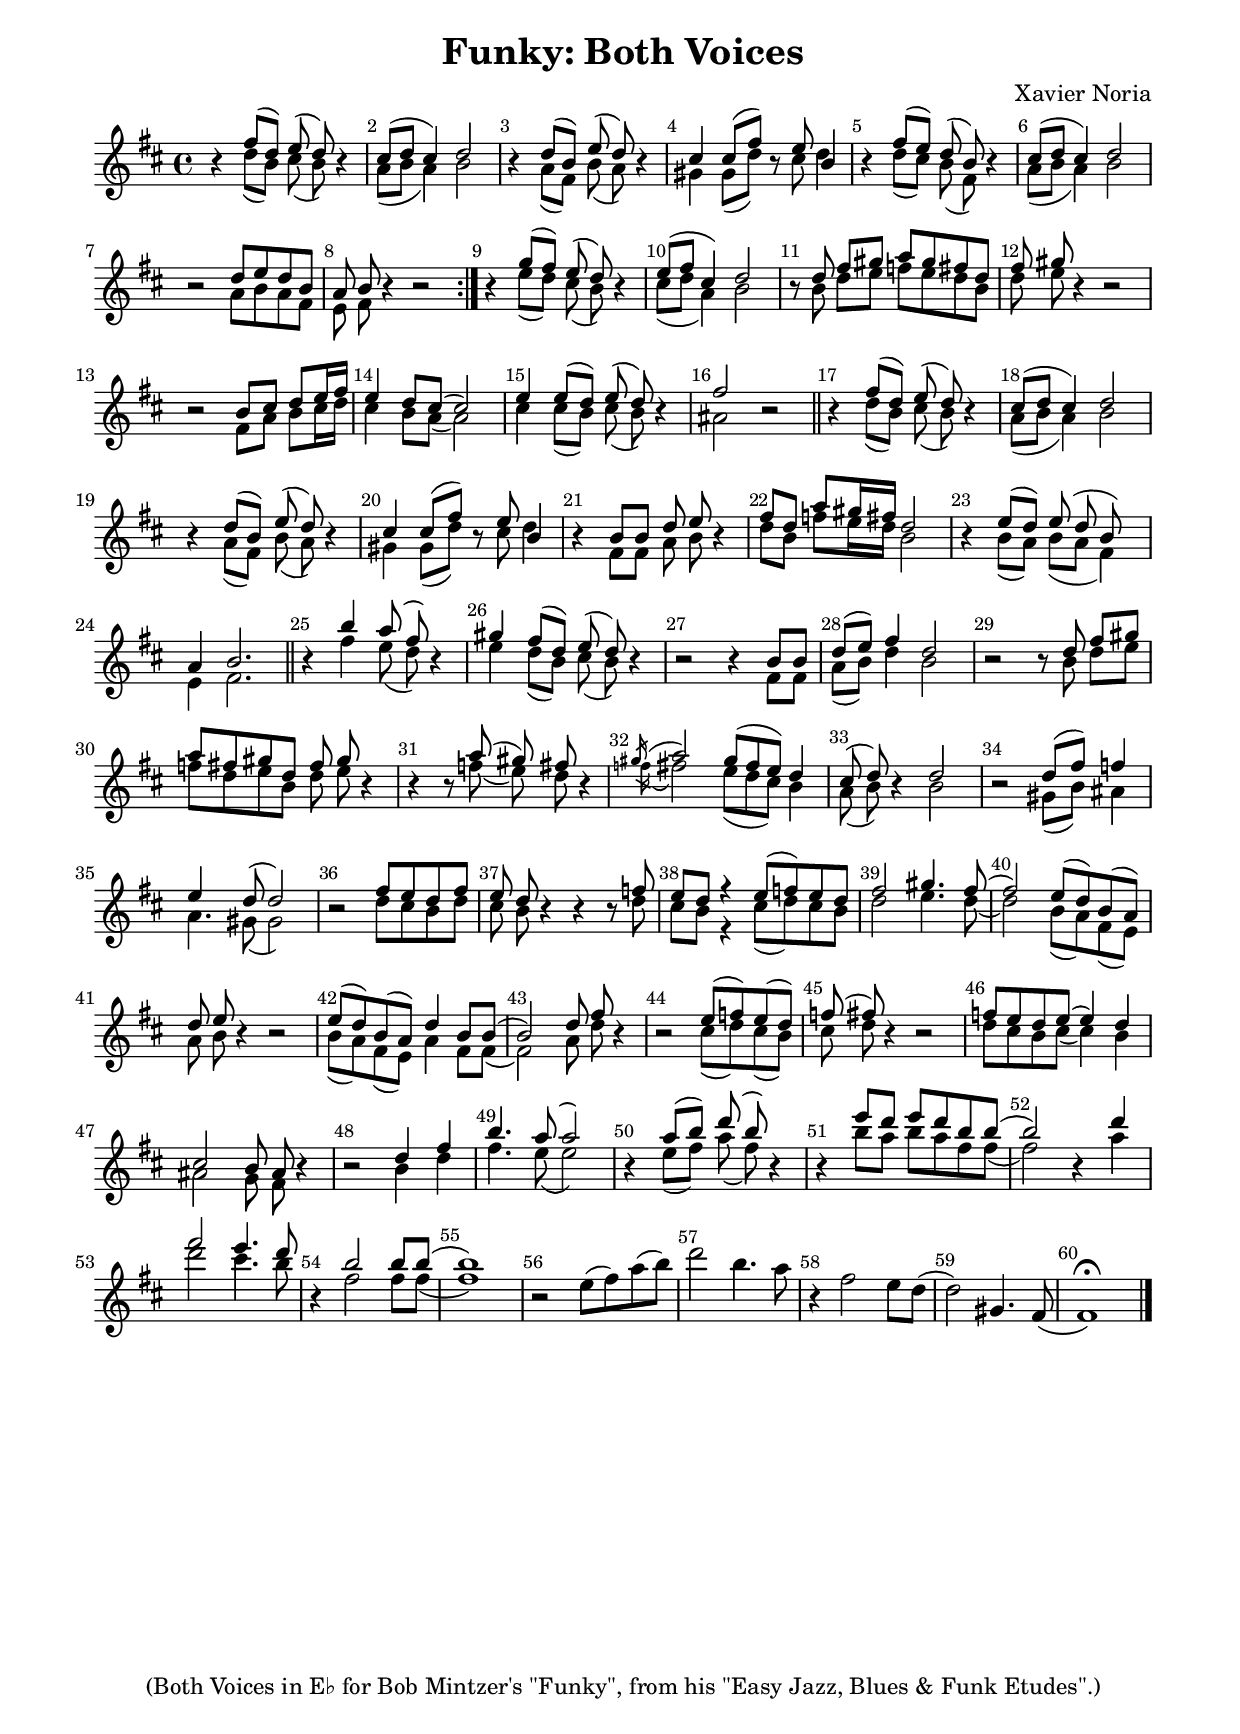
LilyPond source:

\version "2.16.1"

\include "../shared/common.ly"

\header {
  title    = "Funky: Both Voices"
  composer = "Xavier Noria"
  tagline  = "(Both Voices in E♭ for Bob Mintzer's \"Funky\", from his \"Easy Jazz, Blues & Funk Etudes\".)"
}

melody = \relative c'' {
  \clef treble
  \key d \major
  \time 4/4
  
  \repeat volta 2 {
    % 1
    r4 << fs8( \\ d8( >> << d8) \\ b8) >> << e8( \\ cs8( >> << d8) \\ b8) >> r4 |

    % 2
    << cs8( \\ a8( >> << d8 \\ b >> << cs4) \\ a) >> << d2 \\ b >> |

    % 3
    r4 << d8( \\ a8( >> << b8) \\ fs8) >> << e'8( \\ b8( >> << d8) \\ a) >> r4 |

    % 4
    << cs4 \\ gs4 >> << cs8( \\ gs8( >> << fs'8) \\ d8) >> r8 << e8 \\ cs8 >> << b4 \\ d4>> |

    % 5
    r4 << fs8( \\ d8( >> << e8) \\ cs8) >> << d8( \\ b8( >> << b8) \\ fs8) >> r4 |

    % 6
    << cs'8( \\ a8( >> << d8 \\ b8 >> << cs4) \\ a4) >> << d2 \\ b2 >> |

    % 7
    r2 << d8 \\ a8 >> << e'8 \\ b8 >> << d8 \\ a8 >> << b8 \\ fs8 >> |

    % 8
    << a8 \\ e8 >> << b'8 \\ fs8 >> r4 r2 |
  }

  % ---------------------------------------------------------------------------

  % 9
  r4 << g'8( \\ e8( >> << fs8) \\ d8) >> << e8( \\ cs8( >> << d8) \\ b8) >> r4 |

  % 10
  << e8( \\ cs8( >> << fs8 \\ d >> << cs4) \\ a4) >> << d2 \\ b >> |

  % 11
  r8 << d8 \\ b8 >> << fs'8[ \\ d8[ >> << gs8] \\ e8] >> << a8 \\ f8 >> << gs8 \\ e8 >> << fs8 \\ d8 >> << d8 \\ b8 >> |

  % 12
  << fs'8 \\ d8 >>  << gs8 \\ e8 >> r4 r2 |

  % 13
  r2 << b8 \\ fs8 >> << cs'8 \\ a8 >>  << d8 \\ b8 >> << e16 \\ cs16 >> << fs16 \\ d16 >> |

  % 14
  << e4 \\ cs4 >> << d8 \\ b8 >> << cs8( \\ a8( >>  << cs2) \\ a2) >> |

  % 15
  << e'4 \\ cs4 >> << e8( \\ cs8( >> << d8) \\ b8) >> << e8( \\ cs8( >> << d8) \\ b8) >> r4 |

  % 16
  << fs'2 \\ as,2 >> r2 \bar "||"

  % ---------------------------------------------------------------------------

  % 17
  r4 << fs'8( \\ d8( >> << d8) \\ b8) >> << e8( \\ cs8( >> << d8) \\ b8) >> r4 |

  % 18
  << cs8( \\ a8( >> << d8 \\ b >> << cs4) \\ a) >> << d2 \\ b >> |

  % 19
  r4 << d8( \\ a8( >> << b8) \\ fs8) >> << e'8( \\ b8( >> << d8) \\ a) >> r4 |

  % 20
  << cs4 \\ gs4 >> << cs8( \\ gs8( >> << fs'8) \\ d8) >> r8 << e8 \\ cs8 >> << b4 \\ d4>> |

  % 21d
  r4 << b8 \\ fs8 >> << b8 \\ fs8 >> << d'8 \\ a8 >>  << e'8 \\ b8 >> r4 |

  % 22
  << fs'8 \\ d8 >> << d8 \\ b8 >>  << a'8 \\ f8 >>  << gs16 \\ e16 >>  << fs16 \\ d16 >>  << d2 \\ b2 >> |

  % 23
  r4 << e8( \\ b8( >> << d8) \\ a8) >> << e'8( \\ b8( >> << d8 \\ a8 >> << b8) \\ fs4) >> |

  % 24
  << a4 \\ e4 >> << b'2. \\ fs2. >> \bar "||"

  % ---------------------------------------------------------------------------

  % 25
  r4 << b'4 \\ fs4 >> << a8( \\ e8( >> << fs8) \\ d8) >>  r4 |

  % 26
  << gs4 \\ e4 >>  << fs8( \\ d8( >> << d8) \\ b8) >>  << e8( \\ cs8( >> << d8) \\ b8) >> r4 |

  % 27
  r2 r4 << b8 \\ fs8 >> << b8 \\ fs8 >> |

  % 28
  << d'8( \\ a8( >> << e'8) \\ b8) >>  << fs'4 \\ d4 >> << d2 \\ b2 >> |

  % 29
  r2 r8 << d8 \\ b8 >> << fs'8[ \\ d8[ >> << gs8] \\ e8] >> |

  % 30
  << a8 \\ f8 >>  << fs8 \\ d8 >> << gs8 \\ e8 >>  << d8 \\ b8 >> << fs'8 \\ d8 >> << gs8 \\ e8 >> r4 |

  % 31
  r4 r8 << a8( \\ f8( >> << gs8) \\ e8) >> << fs8 \\ d8 >> r4 |

  % 32
  << \acciaccatura gs16 \\ \acciaccatura f16 >> << a2 \\ fs2 >> \times 2/3 { << gs8( \\ e8( >> << fs8 \\ d8 >> << e8) \\ cs8) >>  } << d4 \\ b4 >> |

  % 33
  << cs8( \\ a8( >> << d8) \\ b8) >> r4 << d2 \\ b2 >> |

  % 34
  r2 << d8( \\ gs,8( >> << fs'8) \\ b,8) >> << f'4 \\ as,4 >> |

  % 35
  << e'4 \\ a,4. >> << d8( \\ gs,8( >> << d'2) \\ gs,2) >> |

  % 36
  r2 << { fs'8 e8 d8 fs8 } \\ { d8 cs8 b8 d8 } >> |

  % 37
  << { e8 d8 } \\ { cs8 b8 } >> r4 r4 r8 << f'8 \\ d8 >> |

  % 38
  << { e8 d8 r4 e8( f8) e8 d8 } \\ { cs8 b8 r4 cs8( d8) cs8 b8 } >> |

  % 39
  << { fs'2 gs4. fs8( } \\ { d2 e4. d8( } >> |

  % 40
  << fs2) \\ d2) >> << { e8( d8) b8( a8) } \\ { b8( a8) fs8( e8) } >> |

  % 41
  << { d'8 e8 } \\ { a,8 b8 } >> r4 r2 |

  % 42
  << {e8( d8) b8( a8) d4 b8 b8(} \\ { b8( a8) fs8( e8) a4 fs8 fs8( } >>|

  % 43
  << {b2) d8 fs8} \\ { fs,2) a8 d8 } >> r4|

  % 44
  r2 << { e8( f8) e8( d8) } \\ { cs8( d8) cs8( b8) } >> |

  % 45
  << { f'8( fs8) } \\ { cs8 d8 } >>  r4 r2 |

  % 46
  << { f8 e8 d8 e8( e4) d4 } \\ { d8 cs8 b8 cs8( cs4) b4 } >> |

  % 47
  << { cs2 b8 as8 } \\ { as2 g8 fs8 }>> r4 |

  % 48
  r2 << { d'4 fs4 } \\ { b,4 d4 } >> |

  % 49
  << { b'4. a8( a2) } \\ { fs4. e8( e2) } >> |

  % 50
  r4 << { a8( b8) d8( b8) } \\ { e,8( fs8) a8( fs8) } >>  r4 |

  % 51
  r4 << { e'8 d8 e8 d8 b8 b8( } \\ { b8 a8 b8 a8 fs8 fs8( } >> |

  % 52
  <<  b2) \\ fs2) >> r4 << d'4 \\ a4 >> |

  % 53
  << { fs'2 e4. d8 } \\ { d2 cs4. b8 } >> |

  % 54
  r4 << { b2 b8 b8( } \\ {fs2 fs8 fs8( } >> |

  % 55
  << b1) \\ fs1) >> |

  % 56
  r2 e8( fs8) a8( b8) |

  % 57
  d2 b4. a8 |

  % 58
  r4 fs2 e8 d8(

  % 59
  d2) gs,4. fs8(

  % 60
  fs1)\fermata \bar "|."
}

\score {
  { \melody }
}
